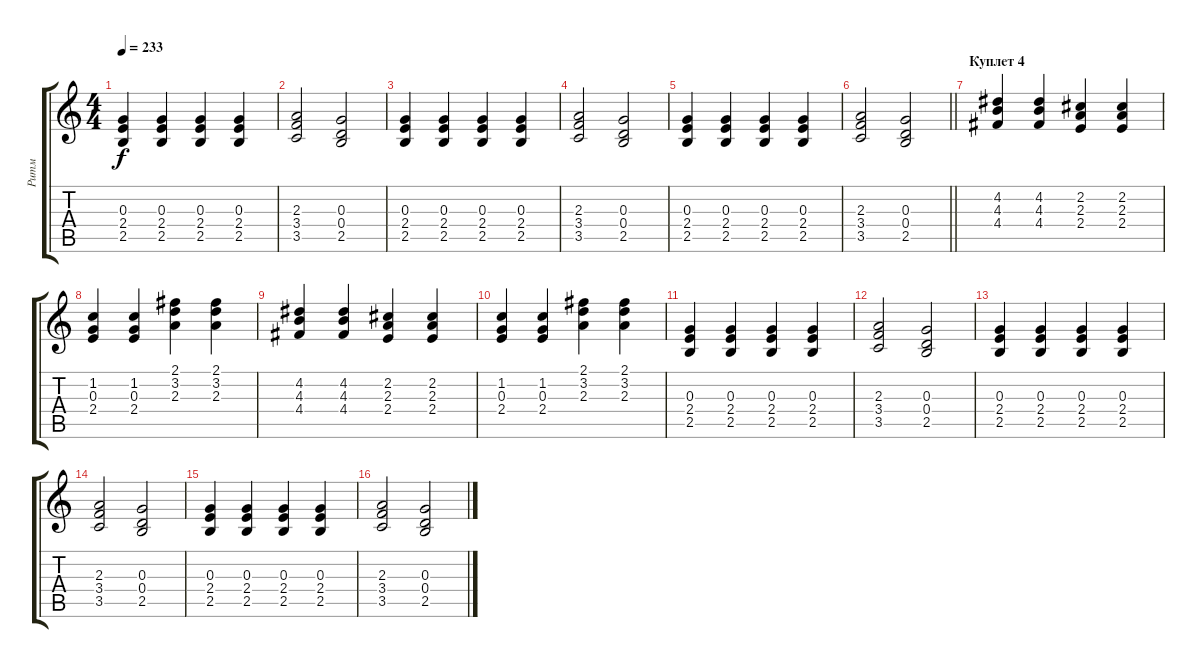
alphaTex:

\track ("Ритм" "Ритм") {instrument distortionguitar}
\staff {score tabs}
\tuning (E4 B3 G3 D3 A2 E2) {hide}
\ts (4 4)
\tempo 233
\clef g2
\ks c
(0.3 2.4 2.5).4{dy f} (0.3 2.4 2.5).4 (0.3 2.4 2.5).4 (0.3 2.4 2.5).4 |
(2.3 3.4 3.5).2 (0.3 0.4 2.5).2 |
(0.3 2.4 2.5).4 (0.3 2.4 2.5).4 (0.3 2.4 2.5).4 (0.3 2.4 2.5).4 |
(2.3 3.4 3.5).2 (0.3 0.4 2.5).2 |
(0.3 2.4 2.5).4 (0.3 2.4 2.5).4 (0.3 2.4 2.5).4 (0.3 2.4 2.5).4 |
\barLineRight lightlight
(2.3 3.4 3.5).2 (0.3 0.4 2.5).2 |
\section ("" "Куплет 4")
(4.2 4.3 4.4).4 (4.2 4.3 4.4).4 (2.2 2.3 2.4).4 (2.2 2.3 2.4).4 |
(1.2 0.3 2.4).4 (1.2 0.3 2.4).4 (2.1 3.2 2.3).4 (2.1 3.2 2.3).4 |
(4.2 4.3 4.4).4 (4.2 4.3 4.4).4 (2.2 2.3 2.4).4 (2.2 2.3 2.4).4 |
(1.2 0.3 2.4).4 (1.2 0.3 2.4).4 (2.1 3.2 2.3).4 (2.1 3.2 2.3).4 |
(0.3 2.4 2.5).4 (0.3 2.4 2.5).4 (0.3 2.4 2.5).4 (0.3 2.4 2.5).4 |
(2.3 3.4 3.5).2 (0.3 0.4 2.5).2 |
(0.3 2.4 2.5).4 (0.3 2.4 2.5).4 (0.3 2.4 2.5).4 (0.3 2.4 2.5).4 |
(2.3 3.4 3.5).2 (0.3 0.4 2.5).2 |
(0.3 2.4 2.5).4 (0.3 2.4 2.5).4 (0.3 2.4 2.5).4 (0.3 2.4 2.5).4 |
(2.3 3.4 3.5).2 (0.3 0.4 2.5).2
